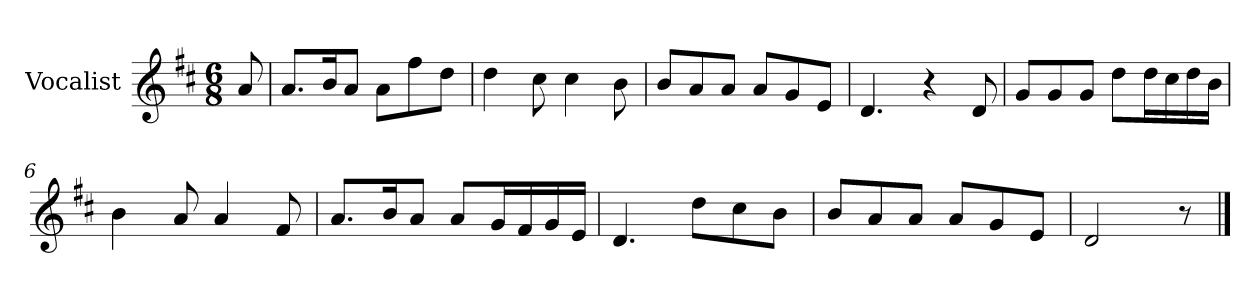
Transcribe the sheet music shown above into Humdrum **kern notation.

**kern
*part1
*staff1
*I"Vocalist
*k[f#c#]
*D:
*M6/8
=
8a
=1
8.aL
16bK
8aJ
8aL
8ff#
8ddJ
=2
4dd
8cc#
4cc#
8b
=3
8bL
8a
8aJ
8aL
8g
8eJ
=4
4.d
4r
8d
=5
8gL
8g
8gJ
8ddL
16ddL
16cc#
16dd
16bJJ
=6
4b
8a
4a
8f#
=7
8.aL
16bK
8aJ
8aL
16gL
16f#
16g
16eJJ
=8
4.d
8ddL
8cc#
8bJ
=9
8bL
8a
8aJ
8aL
8g
8eJ
=10
2d
8r
==
*-
